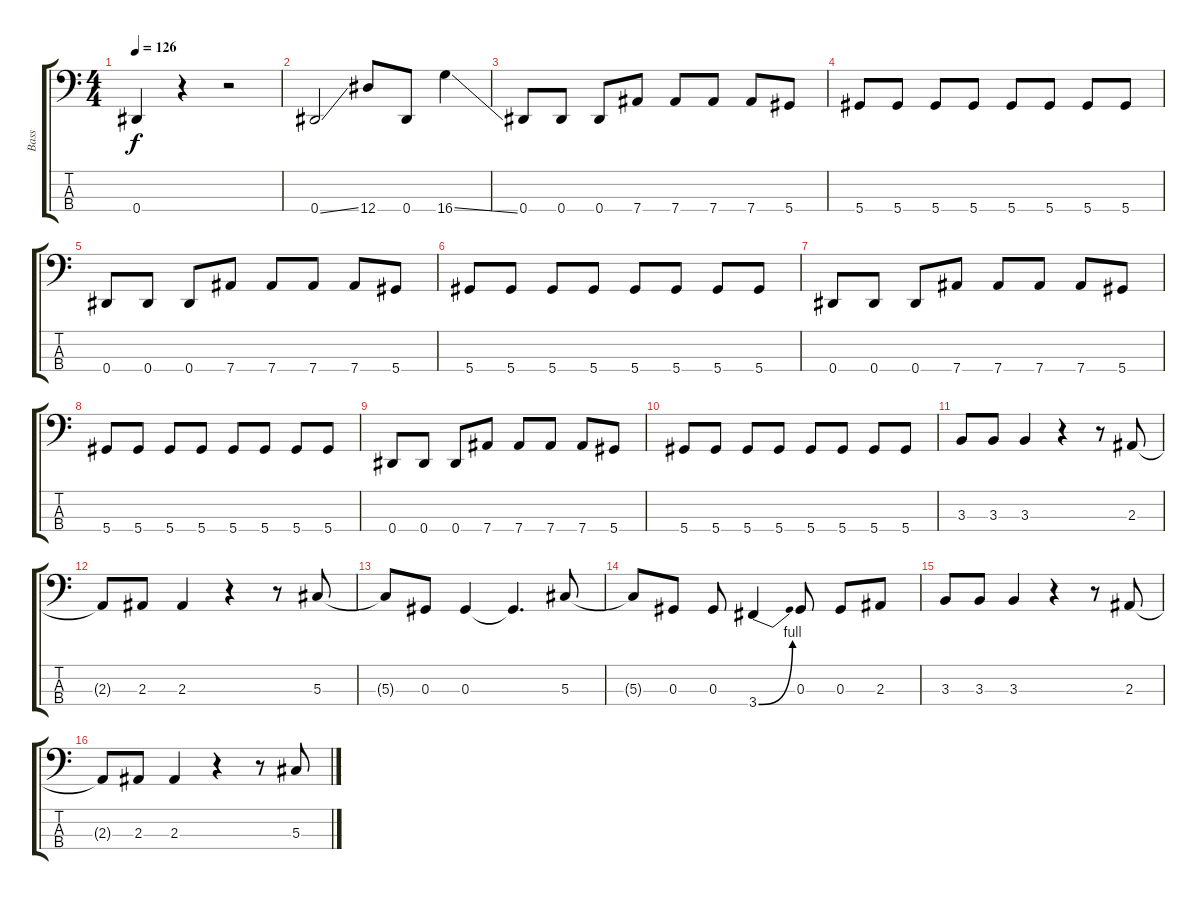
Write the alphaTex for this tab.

\track ("Bass" "Bass") {instrument electricbassfinger}
\staff {score tabs}
\tuning (Gb2 Db2 Ab1 Eb1) {hide}
\ts (4 4)
\tempo 126
\clef f4
\ks c
0.4.4{dy f} r.4 r.2 |
0.4{ss}.2 12.4.8 0.4.8 16.4{ss}.4 |
0.4.8 0.4.8 0.4.8 7.4.8 7.4.8 7.4.8 7.4.8 5.4.8 |
5.4.8 5.4.8 5.4.8 5.4.8 5.4.8 5.4.8 5.4.8 5.4.8 |
0.4.8 0.4.8 0.4.8 7.4.8 7.4.8 7.4.8 7.4.8 5.4.8 |
5.4.8 5.4.8 5.4.8 5.4.8 5.4.8 5.4.8 5.4.8 5.4.8 |
0.4.8 0.4.8 0.4.8 7.4.8 7.4.8 7.4.8 7.4.8 5.4.8 |
5.4.8 5.4.8 5.4.8 5.4.8 5.4.8 5.4.8 5.4.8 5.4.8 |
0.4.8 0.4.8 0.4.8 7.4.8 7.4.8 7.4.8 7.4.8 5.4.8 |
5.4.8 5.4.8 5.4.8 5.4.8 5.4.8 5.4.8 5.4.8 5.4.8 |
3.3.8 3.3.8 3.3.4 r.4 r.8 2.3.8 |
2.3{t}.8 2.3.8 2.3.4 r.4 r.8 5.3.8 |
5.3{t}.8 0.3.8 0.3.4 0.3{t}.4{d} 5.3.8 |
5.3{t}.8 0.3.8 0.3.8 3.4{be (bend 0 0 60 4)}.4 0.3.8 0.3.8 2.3.8 |
3.3.8 3.3.8 3.3.4 r.4 r.8 2.3.8 |
2.3{t}.8 2.3.8 2.3.4 r.4 r.8 5.3.8
